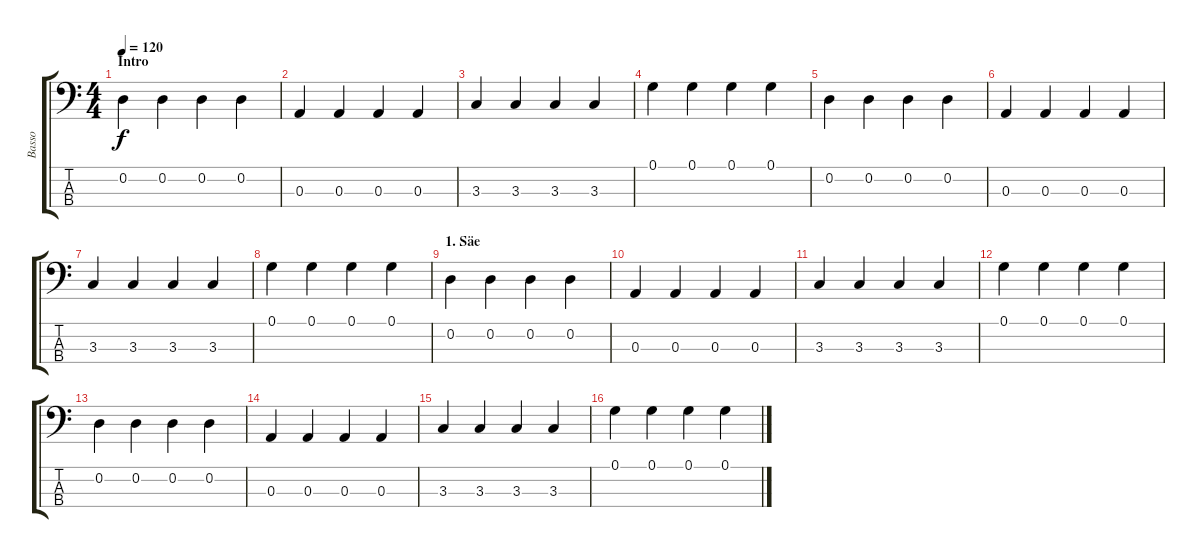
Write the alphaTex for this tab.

\track ("Basso" "Basso") {instrument electricbasspick}
\staff {score tabs}
\tuning (G2 D2 A1 E1) {hide}
\ts (4 4)
\section ("" "Intro")
\tempo 120
\clef f4
\ks c
0.2.4{dy f instrument electricbasspick} 0.2.4 0.2.4 0.2.4 |
0.3.4 0.3.4 0.3.4 0.3.4 |
3.3.4 3.3.4 3.3.4 3.3.4 |
0.1.4 0.1.4 0.1.4 0.1.4 |
0.2.4 0.2.4 0.2.4 0.2.4 |
0.3.4 0.3.4 0.3.4 0.3.4 |
3.3.4 3.3.4 3.3.4 3.3.4 |
0.1.4 0.1.4 0.1.4 0.1.4 |
\section ("" "1. Säe")
0.2.4 0.2.4 0.2.4 0.2.4 |
0.3.4 0.3.4 0.3.4 0.3.4 |
3.3.4 3.3.4 3.3.4 3.3.4 |
0.1.4 0.1.4 0.1.4 0.1.4 |
0.2.4 0.2.4 0.2.4 0.2.4 |
0.3.4 0.3.4 0.3.4 0.3.4 |
3.3.4 3.3.4 3.3.4 3.3.4 |
0.1.4 0.1.4 0.1.4 0.1.4
